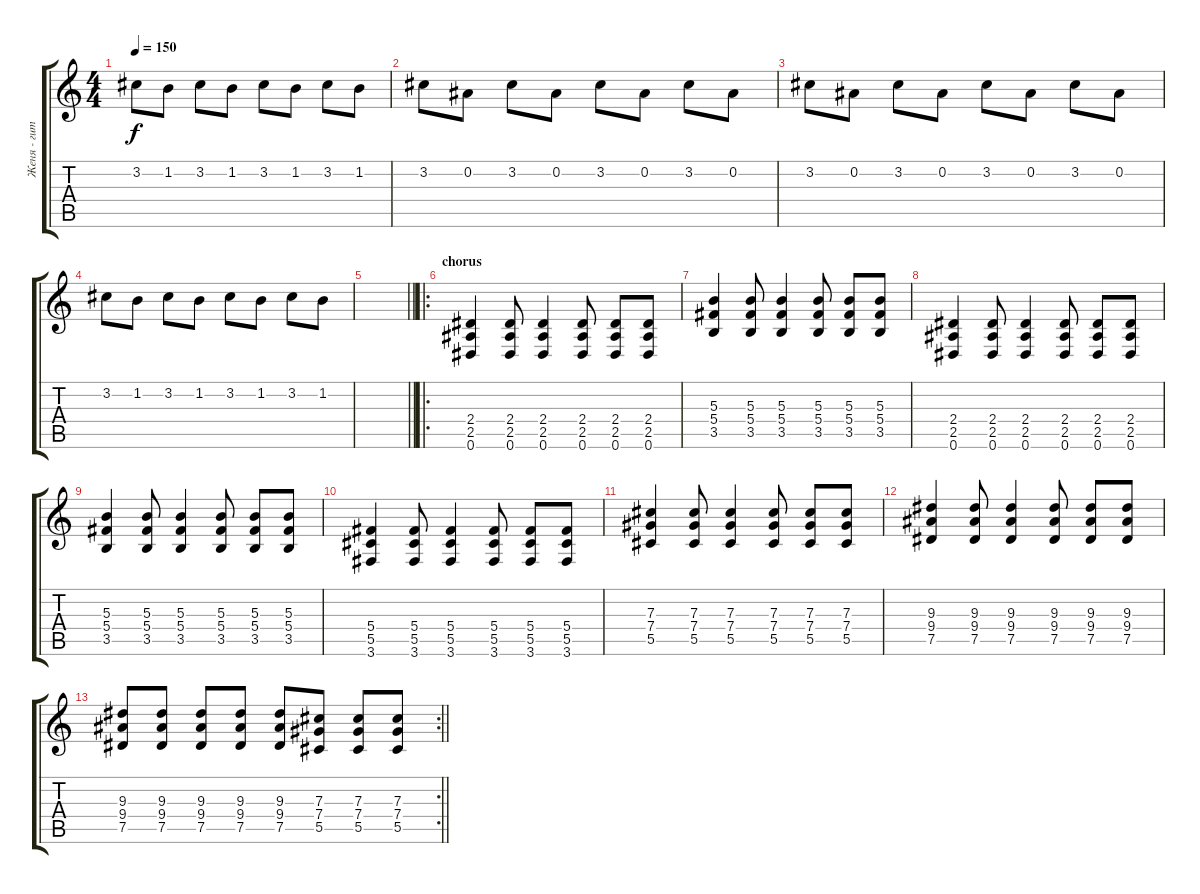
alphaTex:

\track ("Женя - гитара" "Женя - гит") {instrument overdrivenguitar}
\staff {score tabs}
\tuning (Eb4 Bb3 Gb3 Db3 Ab2 Eb2) {hide}
\ts (4 4)
\tempo 150
\clef g2
\ks c
3.2.8{dy f volume 10} 1.2.8 3.2.8 1.2.8 3.2.8 1.2.8 3.2.8 1.2.8 |
3.2.8{volume 10} 0.2.8 3.2.8 0.2.8 3.2.8 0.2.8 3.2.8 0.2.8 |
3.2.8{volume 10} 0.2.8 3.2.8 0.2.8 3.2.8 0.2.8 3.2.8 0.2.8 |
3.2.8{volume 10} 1.2.8 3.2.8 1.2.8 3.2.8 1.2.8 3.2.8 1.2.8 |
\barLineRight lightlight
|
\ro
\section ("" "chorus")
(2.4 2.5 0.6).4{volume 12 instrument distortionguitar} (2.4 2.5 0.6).8 (2.4 2.5 0.6).4 (2.4 2.5 0.6).8 (2.4 2.5 0.6).8 (2.4 2.5 0.6).8 |
(5.3 5.4 3.5).4{volume 12 instrument distortionguitar} (5.3 5.4 3.5).8 (5.3 5.4 3.5).4 (5.3 5.4 3.5).8 (5.3 5.4 3.5).8 (5.3 5.4 3.5).8 |
(2.4 2.5 0.6).4{volume 12 instrument distortionguitar} (2.4 2.5 0.6).8 (2.4 2.5 0.6).4 (2.4 2.5 0.6).8 (2.4 2.5 0.6).8 (2.4 2.5 0.6).8 |
(5.3 5.4 3.5).4{volume 12 instrument distortionguitar} (5.3 5.4 3.5).8 (5.3 5.4 3.5).4 (5.3 5.4 3.5).8 (5.3 5.4 3.5).8 (5.3 5.4 3.5).8 |
(5.4 5.5 3.6).4{volume 12 instrument distortionguitar} (5.4 5.5 3.6).8 (5.4 5.5 3.6).4 (5.4 5.5 3.6).8 (5.4 5.5 3.6).8 (5.4 5.5 3.6).8 |
(7.3 7.4 5.5).4{volume 12 instrument distortionguitar} (7.3 7.4 5.5).8 (7.3 7.4 5.5).4 (7.3 7.4 5.5).8 (7.3 7.4 5.5).8 (7.3 7.4 5.5).8 |
(9.3 9.4 7.5).4{volume 12 instrument distortionguitar} (9.3 9.4 7.5).8 (9.3 9.4 7.5).4 (9.3 9.4 7.5).8 (9.3 9.4 7.5).8 (9.3 9.4 7.5).8 |
\rc 2
\barLineRight lightlight
(9.3 9.4 7.5).8{volume 12 instrument distortionguitar} (9.3 9.4 7.5).8 (9.3 9.4 7.5).8 (9.3 9.4 7.5).8 (9.3 9.4 7.5).8 (7.3 7.4 5.5).8 (7.3 7.4 5.5).8 (7.3 7.4 5.5).8
